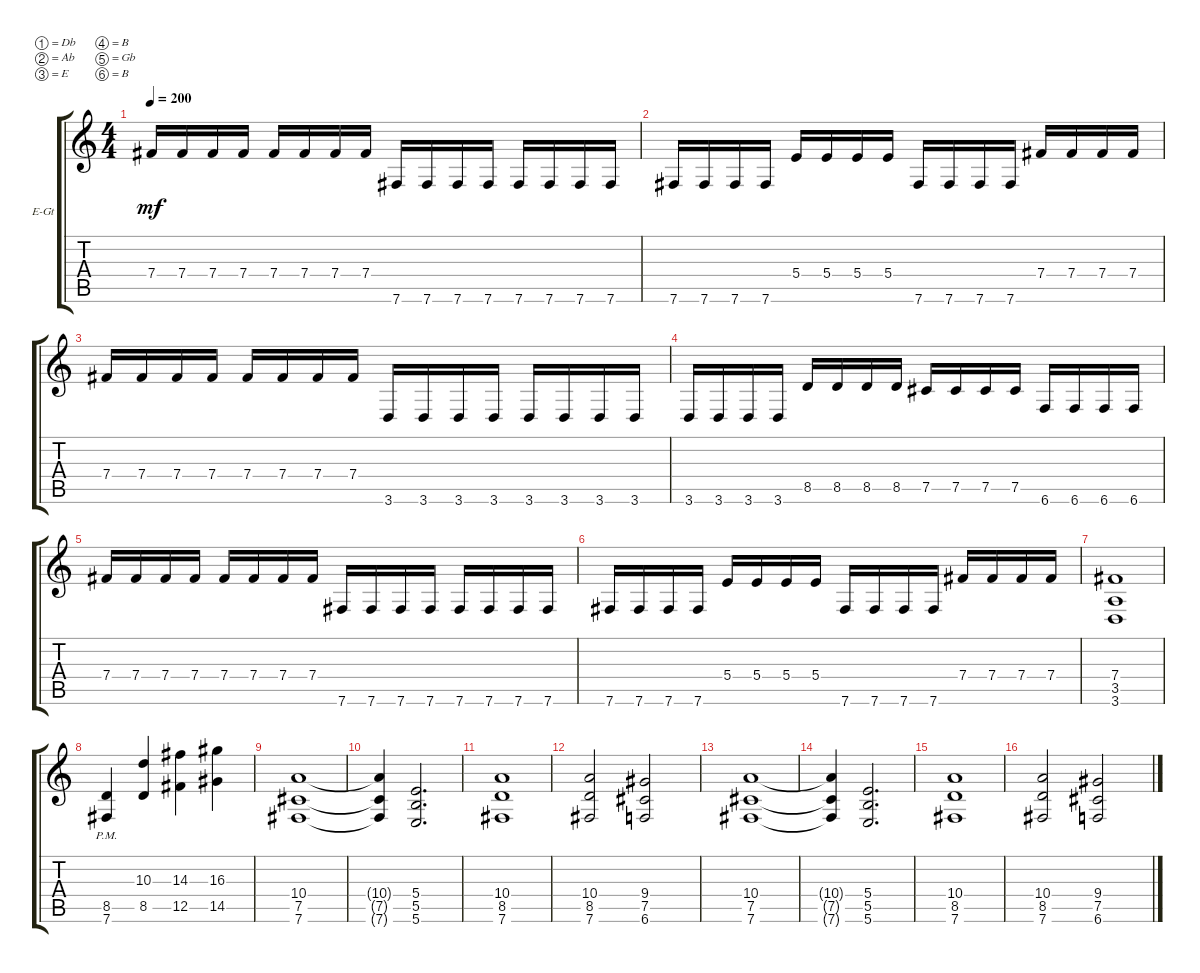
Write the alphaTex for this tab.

\bracketExtendMode groupsimilarinstruments
\firstSystemTrackNameOrientation horizontal
\otherSystemsTrackNameOrientation horizontal
\track ("Rhythm Left" "E-Gt") {instrument overdrivenguitar}
\staff {score tabs}
\tuning (Db4 Ab3 E3 B2 Gb2 B1)
\ts (4 4)
\tempo 200
\clef g2
\ks c
7.4.16{dy mf} 7.4.16 7.4.16 7.4.16 7.4.16 7.4.16 7.4.16 7.4.16 7.6.16 7.6.16 7.6.16 7.6.16 7.6.16 7.6.16 7.6.16 7.6.16 |
7.6.16 7.6.16 7.6.16 7.6.16 5.4.16 5.4.16 5.4.16 5.4.16 7.6.16 7.6.16 7.6.16 7.6.16 7.4.16 7.4.16 7.4.16 7.4.16 |
7.4.16 7.4.16 7.4.16 7.4.16 7.4.16 7.4.16 7.4.16 7.4.16 3.6.16 3.6.16 3.6.16 3.6.16 3.6.16 3.6.16 3.6.16 3.6.16 |
3.6.16 3.6.16 3.6.16 3.6.16 8.5.16 8.5.16 8.5.16 8.5.16 7.5.16 7.5.16 7.5.16 7.5.16 6.6.16 6.6.16 6.6.16 6.6.16 |
7.4.16 7.4.16 7.4.16 7.4.16 7.4.16 7.4.16 7.4.16 7.4.16 7.6.16 7.6.16 7.6.16 7.6.16 7.6.16 7.6.16 7.6.16 7.6.16 |
7.6.16 7.6.16 7.6.16 7.6.16 5.4.16 5.4.16 5.4.16 5.4.16 7.6.16 7.6.16 7.6.16 7.6.16 7.4.16 7.4.16 7.4.16 7.4.16 |
(7.4 3.6 3.5).1 |
(7.6{pm} 8.5{pm}).4 (8.5 10.3).4 (12.5 14.3).4 (16.3 14.5).4 |
(10.4 7.5 7.6).1 |
(10.4{t} 7.5{t} 7.6{t}).4 (5.4 5.5 5.6).2{d} |
(8.5 10.4 7.6).1 |
(7.6 8.5 10.4).2 (6.6 7.5 9.4).2 |
(10.4 7.5 7.6).1 |
(10.4{t} 7.5{t} 7.6{t}).4 (5.4 5.5 5.6).2{d} |
(8.5 10.4 7.6).1 |
(7.6 8.5 10.4).2 (6.6 7.5 9.4).2
